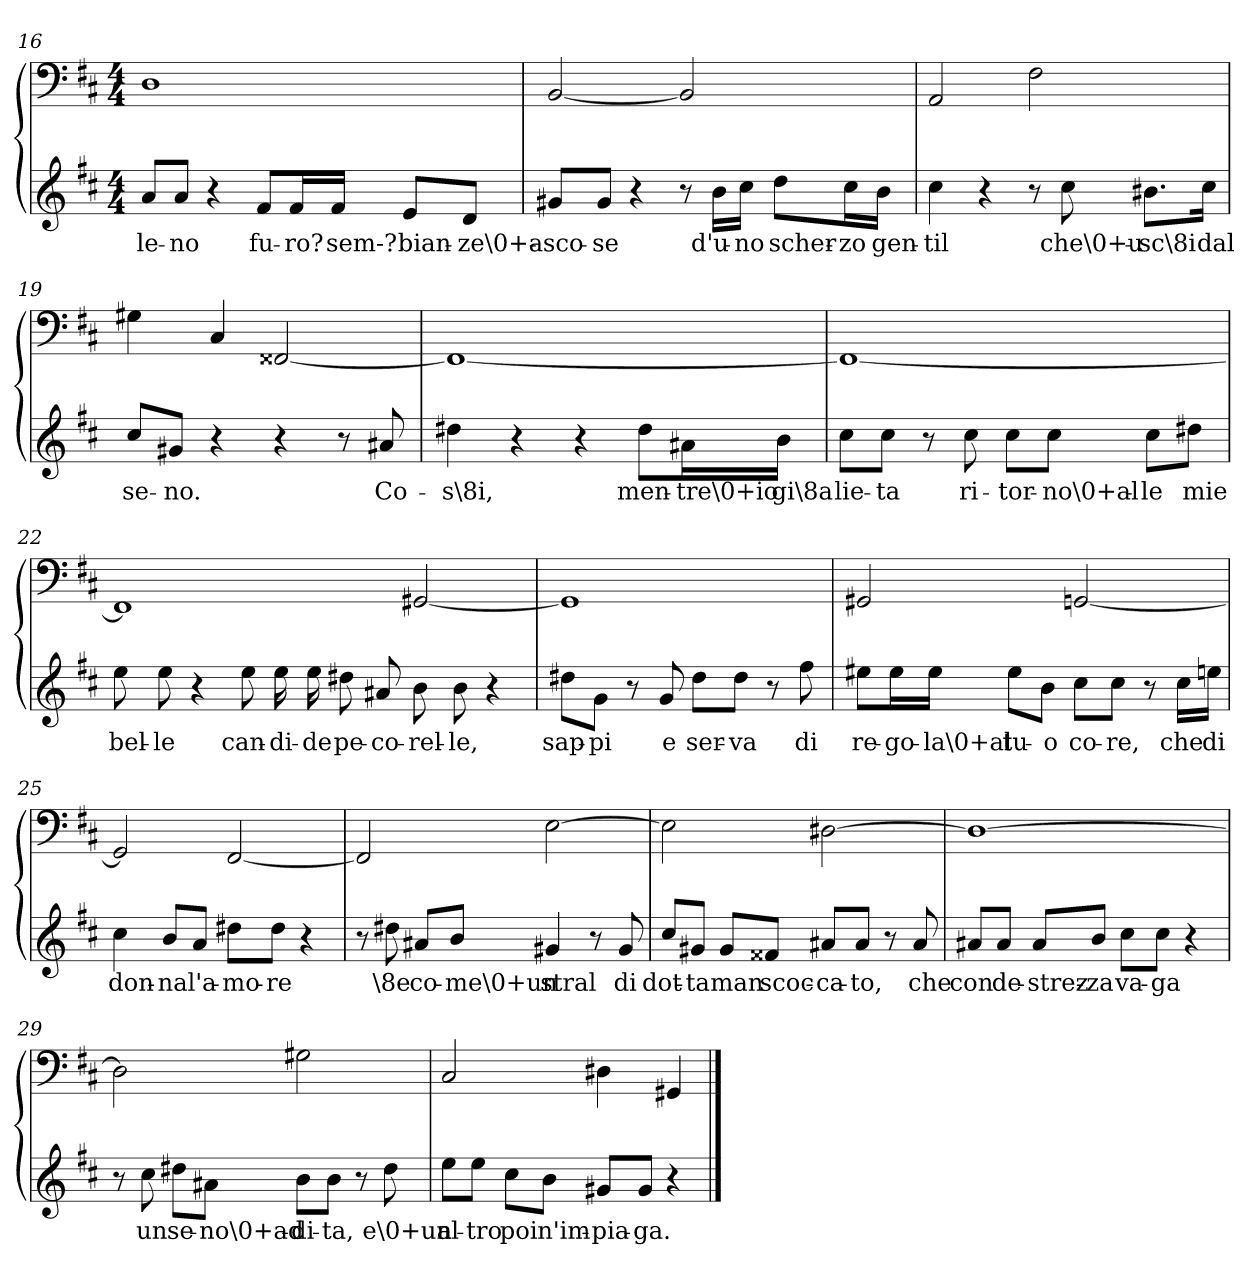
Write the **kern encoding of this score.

**kern	**text	**kern
*part1	*part1	*part1
*staff2	*staff2	*staff1
*clefG2	*	*clefF4
*k[f#c#]	*	*k[f#c#]
*b:	*	*b:
*M4/4	*	*M4/4
=16	=16	=16
8a/L	-le-	1D/
8a/J	-no	.
4r	.	.
8f#/L	fu-	.
16f#/L	-ro?	.
16f#/JJ	sem-?	.
8e/L	-bian-	.
8d/J	-ze\0+a-	.
=17	=17	=17
8g#X/L	-sco-	[2BB/
8g#/J	-se	.
4r	.	.
8r	.	2BB/]
16b\LL	d'u-	.
16cc#\JJ	-no	.
8dd\L	scher-	.
16cc#\L	-zo	.
16b\JJ	gen-	.
=18	=18	=18
4cc#\	-til	2AA/
4r	.	.
8r	.	2F#\
8cc#\	che\0+u-	.
8.b#X\L	-sc\8i	.
16cc#\Jk	dal	.
=19	=19	=19
8cc#/L	se-	4G#X\
8g#X/J	-no.	.
4r	.	4C#/
4r	.	[2FF##X/
8r	.	.
8a#X/	Co-	.
=20	=20	=20
4dd#X\	-s\8i,	1FF##/_
4r	.	.
4r	.	.
8dd#\L	men-	.
16a#X\L	-tre\0+io	.
16b\JJ	gi\8a	.
=21	=21	=21
8cc#\L	lie-	1FF##/_
8cc#\J	-ta	.
8r	.	.
8cc#\	ri-	.
8cc#\L	-tor-	.
8cc#\J	-no\0+al-	.
8cc#\L	-le	.
8dd#X\J	mie	.
=22	=22	=22
8ee\	bel-	1FF##/]
8ee\	-le	.
4r	.	.
8ee\	can-	.
16ee\	-di-	.
16ee\	-de	.
8dd#X\	pe-	.
8a#X/	-co-	.
8b\	-rel-	[2GG#X/
8b\	-le,	.
4r	.	.
=23	=23	=23
8dd#X\L	sap-	1GG#/]
8g\J	-pi	.
8r	.	.
8g/	e	.
8dd#\L	ser-	.
8dd#\J	-va	.
8r	.	.
8ff#\	di	.
=24	=24	=24
8ee#X\L	re-	2GG#X/
16ee#\L	-go-	.
16ee#\JJ	-la\0+al	.
8ee#\L	tu-	.
8b\J	-o	.
8cc#\L	co-	[2GGn/
8cc#\J	-re,	.
8r	.	.
16cc#\LL	che	.
16een\JJ	di	.
=25	=25	=25
4cc#\	don-	2GG/]
8b/L	-na	.
8a/J	l'a-	.
8dd#X\L	-mo-	[2FF#/
8dd#\J	-re	.
4r	.	.
=26	=26	=26
8r	.	2FF#/]
8dd#X\	\8e	.
8a#X/L	co-	.
8b/J	-me\0+un	.
4g#X/	stral	[2E\
8r	.	.
8g#/	di	.
=27	=27	=27
8cc#/L	dot-	2E\]
8g#X/J	-ta	.
8g#/L	man	.
8f##X/J	scoc-	.
8a#X/L	-ca-	[2D#X\
8a#/J	-to,	.
8r	.	.
8a#/	che	.
=28	=28	=28
8a#X/L	con	1D#\_
8a#/J	de-	.
8a#/L	-strez-	.
8b/J	-za	.
8cc#\L	va-	.
8cc#\J	-ga	.
4r	.	.
=29	=29	=29
8r	.	2D#\]
8cc#\	un	.
8dd#X\L	se-	.
8a#X\J	-no\0+ad-	.
8b\L	-di-	2G#X\
8b\J	-ta,	.
8r	.	.
8dd#\	e\0+un	.
=30	=30	=30
8ee\L	al-	2C#/
8ee\J	-tro	.
8cc#\L	poi	.
8b\J	n'im-	.
8g#X/L	-pia-	4D#X\
8g#/J	-ga.	.
4r	.	4GG#X/
==	==	==
*-	*-	*-
